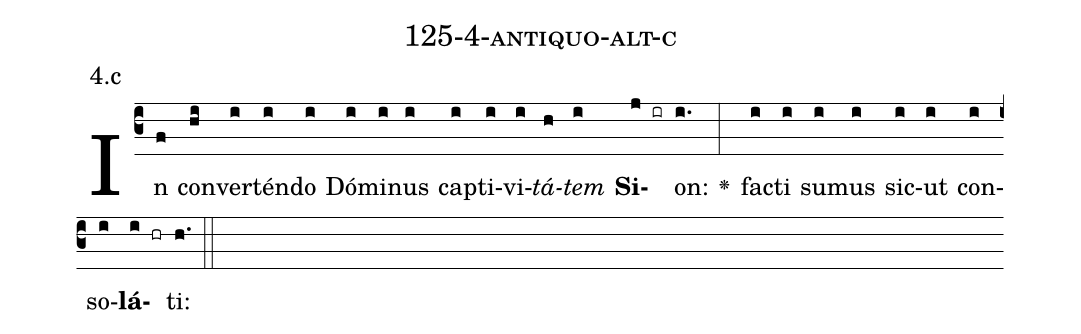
name: 125-4-antiquo-alt-c;
annotation: 4.c;
%%
(c3)In(f) con(hi)ver(i)tén(i)do(i) Dó(i)mi(i)nus(i) cap(i)ti(i)vi(i)<i>tá</i>(h)<i>tem</i>(i) <b>Si</b>(j ir)on:(i.) <v>\greheightstar</v>(:) fac(i)ti(i) su(i)mus(i) sic(i)ut(i) con(i)so(i)<b>lá</b>(i hr)ti:(h.) (::)


%E(i) u(i) o(i) u(i) a(i) e.(h.) (::)
